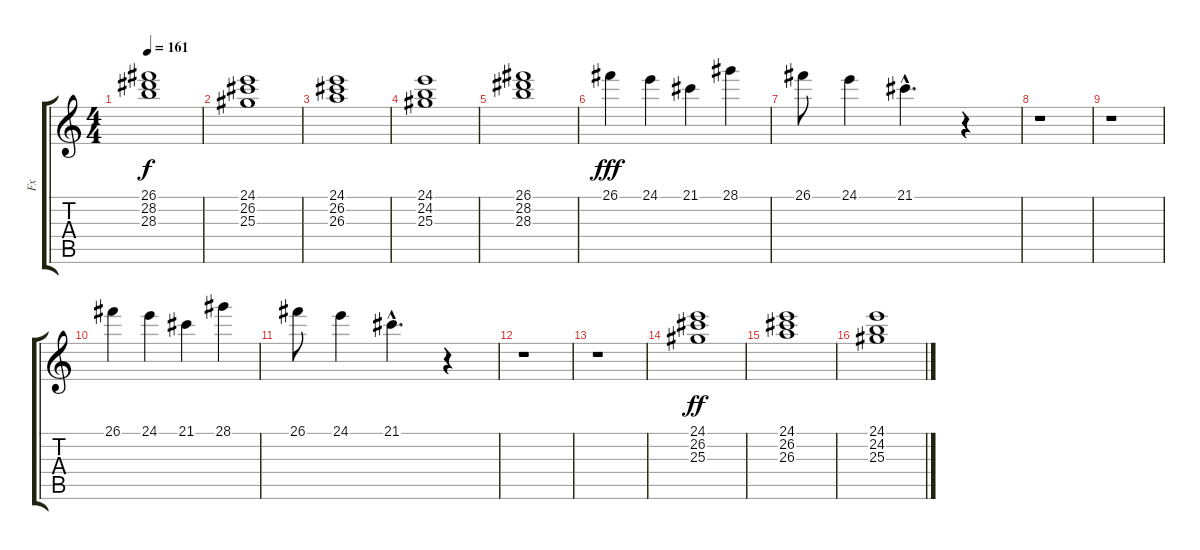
\track ("Fx" "Fx") {instrument fx5brightness}
\staff {score tabs}
\tuning (E4 B3 G3 D3 A2 E2) {hide}
\ts (4 4)
\tempo 161
\clef g2
\ks c
(26.1 28.2 28.3).1{dy f} |
(24.1 26.2 25.3).1 |
(24.1 26.2 26.3).1 |
(24.1 24.2 25.3).1 |
(26.1 28.2 28.3).1 |
26.1.4{dy fff} 24.1.4 21.1.4 28.1.4 |
26.1.8 24.1.4 21.1{hac}.4{d} r.4 |
r.1 |
r.1 |
26.1.4 24.1.4 21.1.4 28.1.4 |
26.1.8 24.1.4 21.1{hac}.4{d} r.4 |
r.1 |
r.1 |
(24.1 26.2 25.3).1{dy ff} |
(24.1 26.2 26.3).1 |
(24.1 24.2 25.3).1
